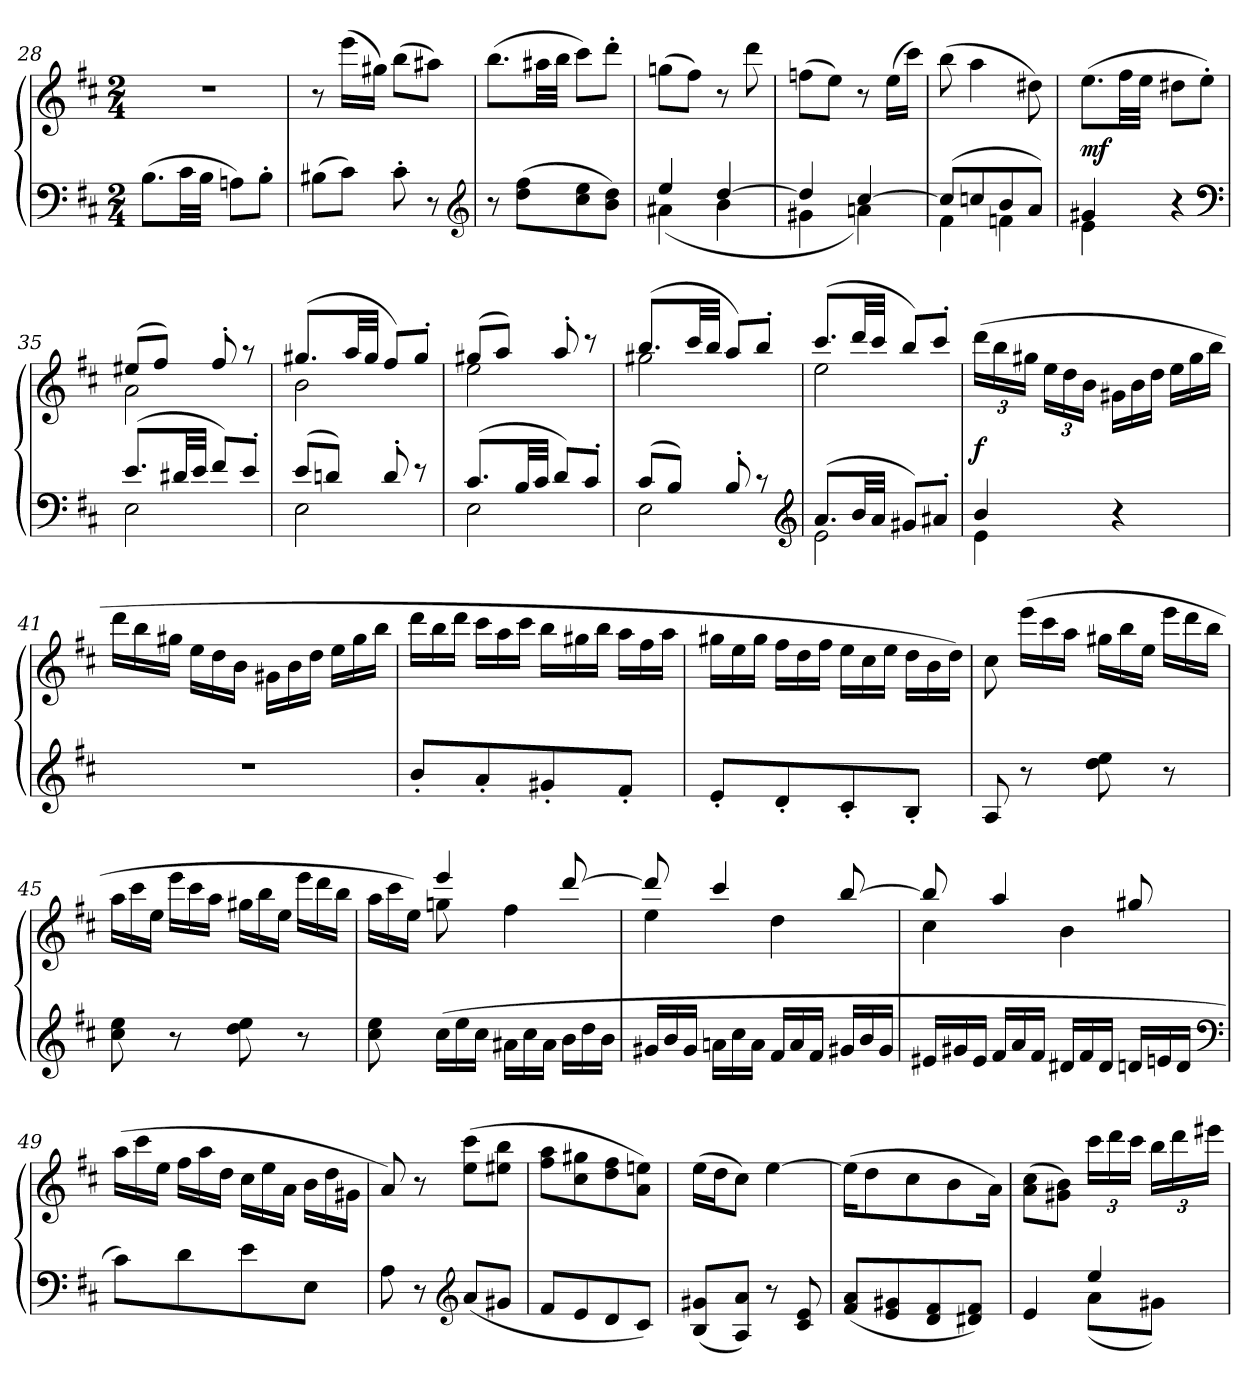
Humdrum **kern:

**kern	**kern	**dynam
*part1	*part1	*part1
*staff2	*staff1	*staff1/2
*clefF4	*clefG2	*
*k[f#c#]	*k[f#c#]	*
*M2/4	*M2/4	*
=28	=28	=28
(8.BL	2r	.
32c#LL	.	.
32BJJJ	.	.
8AnL)	.	.
8B'J	.	.
=29	=29	=29
(8B#XL	8r	.
8c#J)	(16eeeLL	.
.	16gg#XJJ)	.
8c#'	(8bbL	.
8r	8aa#XJ)	.
*clefG2	*	*
=30	=30	=30
8r	(8.bbL	.
(8dd 8ff#L	.	.
.	32aa#XLL	.
.	32bbJJJ	.
8cc# 8ee	8ccc#L)	.
8b 8ddJ)	8ddd'J	.
=31	=31	=31
*^	*	*
4ee	(4a#X	(8ggnL	.
.	.	8ff#J)	.
[4dd	4b	8r	.
.	.	8ddd	.
=32	=32	=32	=32
4dd]	4g#X	(8ffnL	.
.	.	8eeJ)	.
[4cc#	4an)	8r	.
.	.	(16eeLL	.
.	.	16ccc#JJ)	.
=33	=33	=33	=33
(8cc#L]	4f#	(8bb	.
8ccn	.	4aa	.
8b	4fn	.	.
8aJ)	.	8dd#X)	.
=34	=34	=34	=34
4g#X	4e	(8.eeL	mf
.	.	32ff#LL	.
.	.	32eeJJJ	.
4r	4ryy	8dd#XL	.
.	.	8ee'J)	.
*clefF4	*	*	*
=35	=35	=35	=35
*	*	*^	*
(8.eL	2E	(8ee#XL	2a	.
.	.	8ff#J)	.	.
32d#XLL	.	.	.	.
32eJJJ	.	.	.	.
8f#L)	.	8ff#'	.	.
8e'J	.	8r	.	.
=36	=36	=36	=36	=36
(8eL	2E	(8.gg#XL	2b	.
8dnJ)	.	.	.	.
.	.	32aaLL	.	.
.	.	32gg#JJJ	.	.
8d'	.	8ff#L)	.	.
8r	.	8gg#'J	.	.
=37	=37	=37	=37	=37
(8.c#L	2E	(8gg#XL	2ee	.
.	.	8aaJ)	.	.
32BLL	.	.	.	.
32c#JJJ	.	.	.	.
8dL)	.	8aa'	.	.
8c#'J	.	8r	.	.
=38	=38	=38	=38	=38
(8c#L	2E	(8.bbL	2gg#X	.
8BJ)	.	.	.	.
.	.	32ccc#LL	.	.
.	.	32bbJJJ	.	.
8B'	.	8aaL)	.	.
8r	.	8bb'J	.	.
*clefG2	*	*	*	*
=39	=39	=39	=39	=39
(8.aL	2e	(8.ccc#L	2ee	.
32bLL	.	32dddLL	.	.
32aJJJ	.	32ccc#JJJ	.	.
8g#XL)	.	8bbL)	.	.
8a#X'J	.	8ccc#'J	.	.
*	*	*v	*v	*
=40	=40	=40	=40
4b	4e	(24dddLL	f
.	.	24bb	.
.	.	24gg#XJJ	.
.	.	24eeLL	.
.	.	24dd	.
.	.	24bJJ	.
*	*	*Xtuplet	*
4r	4ryy	24g#XLL	.
.	.	24b	.
.	.	24ddJJ	.
.	.	24eeLL	.
.	.	24gg#	.
.	.	24bbJJ	.
*v	*v	*	*
=41	=41	=41
2r	24dddLL	.
.	24bb	.
.	24gg#XJJ	.
.	24eeLL	.
.	24dd	.
.	24bJJ	.
.	24g#XLL	.
.	24b	.
.	24ddJJ	.
.	24eeLL	.
.	24gg#	.
.	24bbJJ	.
=42	=42	=42
8b'L	24dddLL	.
.	24bb	.
.	24dddJJ	.
8a'	24ccc#LL	.
.	24aa	.
.	24ccc#JJ	.
8g#X'	24bbLL	.
.	24gg#X	.
.	24bbJJ	.
8f#'J	24aaLL	.
.	24ff#	.
.	24aaJJ	.
=43	=43	=43
8e'L	24gg#XLL	.
.	24ee	.
.	24gg#JJ	.
8d'	24ff#LL	.
.	24dd	.
.	24ff#JJ	.
8c#'	24eeLL	.
.	24cc#	.
.	24eeJJ	.
8B'J	24ddLL	.
.	24b	.
.	24ddJJ)	.
=44	=44	=44
8A	8cc#	.
8r	(24eeeLL	.
.	24ccc#	.
.	24aaJJ	.
8dd 8ee	24gg#XLL	.
.	24bb	.
.	24eeJJ	.
8r	24eeeLL	.
.	24ddd	.
.	24bbJJ	.
=45	=45	=45
8cc# 8ee	24aaLL	.
.	24ccc#	.
.	24eeJJ	.
8r	24eeeLL	.
.	24ccc#	.
.	24aaJJ	.
8dd 8ee	24gg#XLL	.
.	24bb	.
.	24eeJJ	.
8r	24eeeLL	.
.	24ddd	.
.	24bbJJ	.
=46	=46	=46
*	*^	*
8cc# 8ee	24aaLL	8ryy	.
.	24ccc#	.	.
.	24eeJJ)	.	.
*Xtuplet	*	*	*
(24cc#LL	4eee	8ggn	.
24ee	.	.	.
24cc#JJ	.	.	.
24a#X\LL	.	4ff#	.
24cc#\	.	.	.
24a#\JJ	.	.	.
24bLL	[8ddd	.	.
24dd	.	.	.
24bJJ	.	.	.
=47	=47	=47	=47
24g#XLL	8ddd]	4ee	.
24b	.	.	.
24g#JJ	.	.	.
24anLL	4ccc#	.	.
24cc#	.	.	.
24aJJ	.	.	.
24f#LL	.	4dd	.
24a	.	.	.
24f#JJ	.	.	.
24g#XLL	[8bb	.	.
24b	.	.	.
24g#JJ	.	.	.
=48	=48	=48	=48
24e#XLL	8bb]	4cc#	.
24g#X	.	.	.
24e#JJ	.	.	.
24f#LL	4aa	.	.
24a	.	.	.
24f#JJ	.	.	.
24d#XLL	.	4b	.
24f#	.	.	.
24d#JJ	.	.	.
24dnLL	8gg#X	.	.
24en	.	.	.
24dJJ	.	.	.
*	*v	*v	*
*clefF4	*	*
=49	=49	=49
8c#L)	(24aaLL	.
.	24ccc#	.
.	24eeJJ	.
8d	24ff#LL	.
.	24aa	.
.	24ddJJ	.
8e	24cc#LL	.
.	24ee	.
.	24aJJ	.
8EJ	24bLL	.
.	24dd	.
.	24g#XJJ	.
=50	=50	=50
8A	8a)	.
8r	8r	.
*clefG2	*	*
(8aL	(8ee 8ccc#L	.
8g#XJ	8ee#X 8bbJ	.
=51	=51	=51
8f#L	8ff# 8aaL	.
8e	8cc# 8gg#X	.
8d	8dd 8ff#	.
8c#J)	8a 8eenJ)	.
=52	=52	=52
(8B 8g#XL	(16eeLL	.
.	16ddJ	.
8A 8aJ)	8cc#J)	.
8r	[4ee	.
8c# 8e	.	.
=53	=53	=53
(8f# 8aL	(16eeKL]	.
.	8dd	.
8e 8g#X	.	.
.	8cc#	.
8d 8f#	.	.
.	8b	.
8d#X 8f#J)	.	.
.	16aJk)	.
=54	=54	=54
*^	*	*
4e	4ryy	(8a\ 8cc#\L	.
.	.	8g#X\ 8b\J)	.
*	*	*tuplet	*
4ee	(8aL	24ccc#LL	.
.	.	24ddd	.
.	.	24ccc#JJ	.
.	8g#XJ)	24bbLL	.
.	.	24ddd	.
.	.	24eee#XJJ	.
*v	*v	*	*
=	=	=
*-	*-	*-
